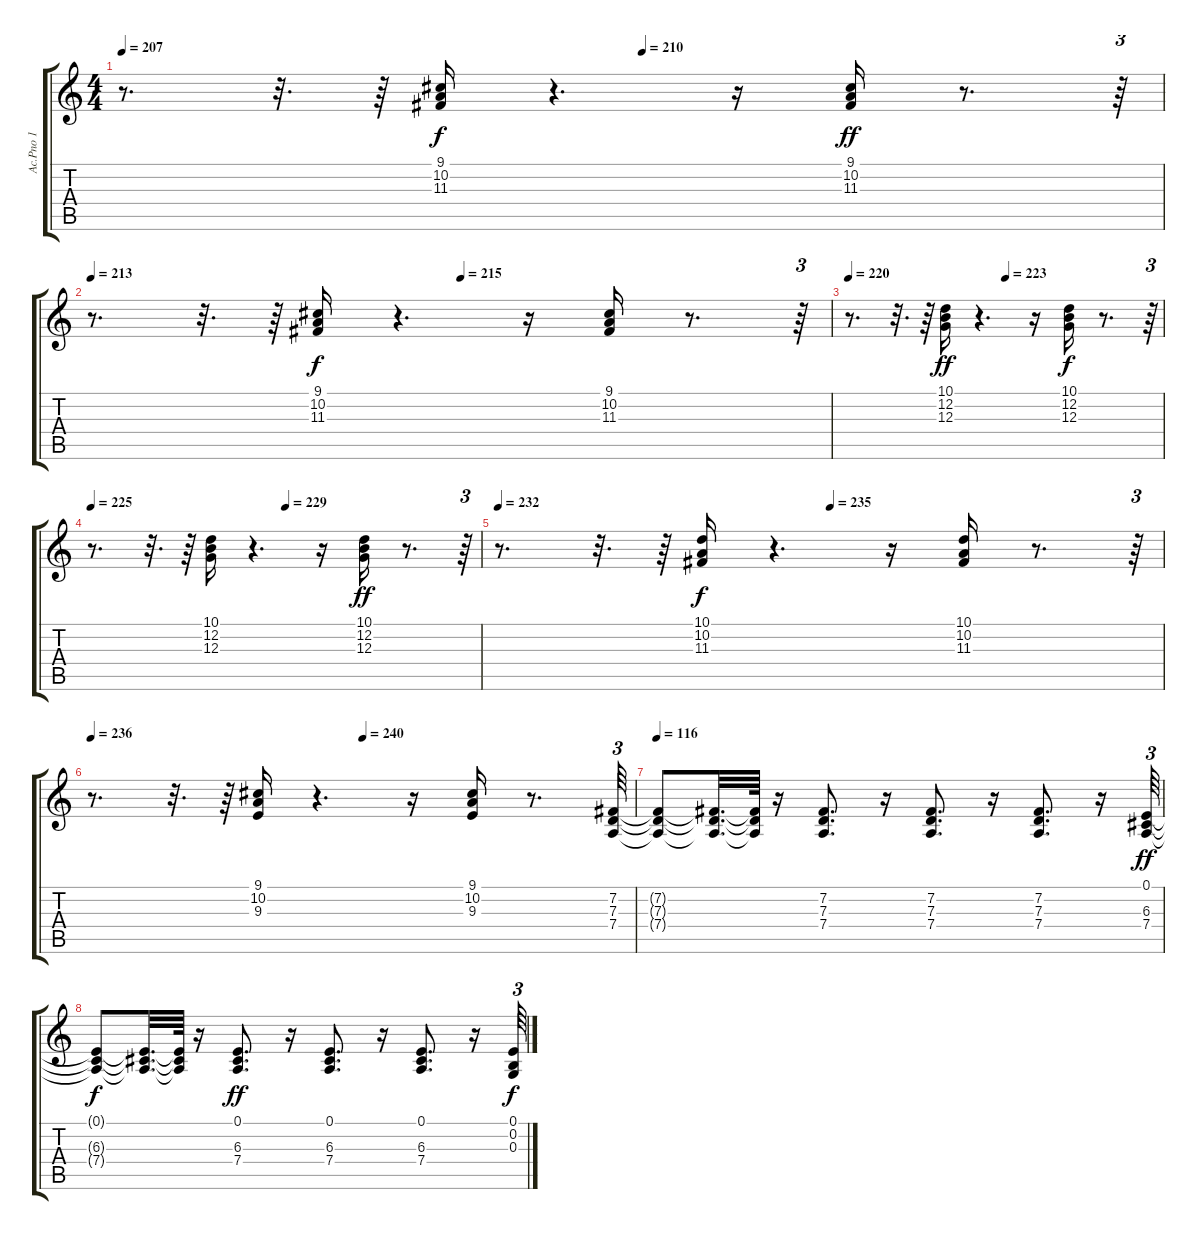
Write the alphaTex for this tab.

\track ("Ac.Pno 1" "Ac.Pno 1") {instrument acousticgrandpiano}
\staff {score tabs}
\tuning (E4 B3 G3 D3 A2 E2) {hide}
\ts (4 4)
\tempo 207
\tempo (210 0.5)
\clef g2
\ks c
r.8{d dy ff} r.32{d} r.64 (9.1 10.2 11.3).16{dy f} r.4{d} r.16 (9.1 10.2 11.3).16{dy ff} r.8{d} r.64{tu (3 2)} |
\tempo 213
\tempo (215 0.5)
r.8{d} r.32{d} r.64 (9.1 10.2 11.3).16{dy f} r.4{d} r.16 (9.1 10.2 11.3).16 r.8{d} r.64{tu (3 2)} |
\tempo 220
\tempo (223 0.5)
r.8{d} r.32{d} r.64 (10.1 12.2 12.3).16{dy ff} r.4{d} r.16 (10.1 12.2 12.3).16{dy f} r.8{d} r.64{tu (3 2)} |
\tempo 225
\tempo (229 0.5)
r.8{d} r.32{d} r.64 (10.1 12.2 12.3).16 r.4{d} r.16 (10.1 12.2 12.3).16{dy ff} r.8{d} r.64{tu (3 2)} |
\tempo 232
\tempo (235 0.5)
r.8{d} r.32{d} r.64 (10.1 10.2 11.3).16{dy f} r.4{d} r.16 (10.1 10.2 11.3).16 r.8{d} r.64{tu (3 2)} |
\tempo 236
\tempo (240 0.5)
r.8{d} r.32{d} r.64 (9.1 10.2 9.3).16 r.4{d} r.16 (9.1 10.2 9.3).16 r.8{d} (7.2 7.3 7.4).64{tu (3 2)} |
\tempo 116
(7.2{t} 7.3{t} 7.4{t}).8 (7.2{t} 7.3{t} 7.4{t}).32{d} (7.2{t} 7.3{t} 7.4{t}).64 r.16 (7.2 7.3 7.4).8{d} r.16 (7.2 7.3 7.4).8{d} r.16 (7.2 7.3 7.4).8{d} r.16 (0.1 6.3 7.4).64{tu (3 2) dy ff} |
(0.1{t} 6.3{t} 7.4{t}).8{dy f} (0.1{t} 6.3{t} 7.4{t}).32{d} (0.1{t} 6.3{t} 7.4{t}).64 r.16 (0.1 6.3 7.4).8{d dy ff} r.16 (0.1 6.3 7.4).8{d} r.16 (0.1 6.3 7.4).8{d} r.16 (0.1 0.2 0.3).64{tu (3 2) dy f}
